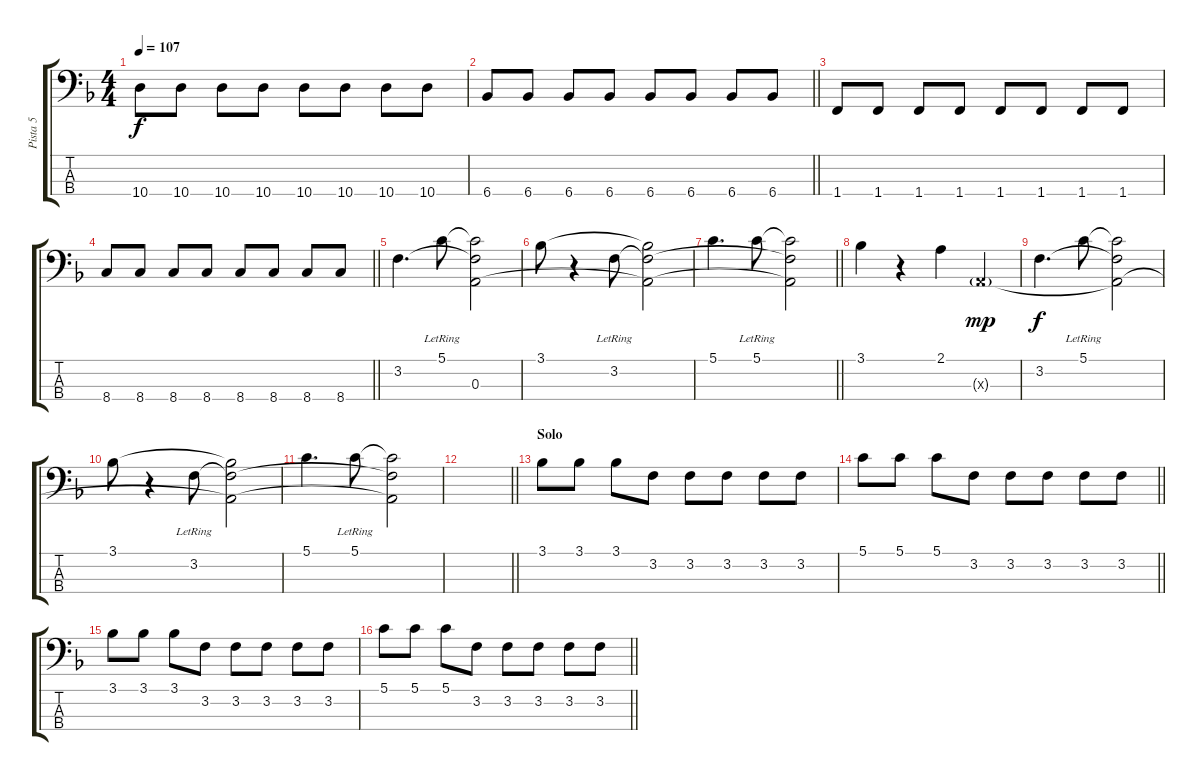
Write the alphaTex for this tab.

\track ("Pista 5" "Pista 5") {instrument electricbasspick}
\staff {score tabs}
\tuning (G2 D2 A1 E1) {hide}
\ts (4 4)
\tempo 107
\clef f4
\ks f
10.4.8{dy f} 10.4.8 10.4.8 10.4.8 10.4.8 10.4.8 10.4.8 10.4.8 |
\barLineRight lightlight
6.4.8 6.4.8 6.4.8 6.4.8 6.4.8 6.4.8 6.4.8 6.4.8 |
1.4.8 1.4.8 1.4.8 1.4.8 1.4.8 1.4.8 1.4.8 1.4.8 |
\barLineRight lightlight
8.4.8 8.4.8 8.4.8 8.4.8 8.4.8 8.4.8 8.4.8 8.4.8 |
3.2.4{d} 5.1{lr}.8 (5.1{t} 3.2{t} 0.3).2 |
3.1.8 r.4 3.2{lr}.8 (3.1{t} 3.2{t} 0.3{t}).2 |
\barLineRight lightlight
5.1.4{d} 5.1{lr}.8 (5.1{t} 3.2{t} 0.3{t}).2 |
3.1.4 r.4 2.1.4 0.3{g x}.4{dy mp} |
3.2.4{d dy f} 5.1{lr}.8 (5.1{t} 3.2{t} 0.3{t}).2 |
3.1.8 r.4 3.2{lr}.8 (3.1{t} 3.2{t} 0.3{t}).2 |
5.1.4{d} 5.1{lr}.8 (5.1{t} 3.2{t} 0.3{t}).2 |
\barLineRight lightlight
|
\section ("" "Solo")
3.1.8{volume 13} 3.1.8 3.1.8 3.2.8 3.2.8 3.2.8 3.2.8 3.2.8 |
\barLineRight lightlight
5.1.8 5.1.8 5.1.8 3.2.8 3.2.8 3.2.8 3.2.8 3.2.8 |
3.1.8{volume 13} 3.1.8 3.1.8 3.2.8 3.2.8 3.2.8 3.2.8 3.2.8 |
\barLineRight lightlight
5.1.8 5.1.8 5.1.8 3.2.8 3.2.8 3.2.8 3.2.8 3.2.8
